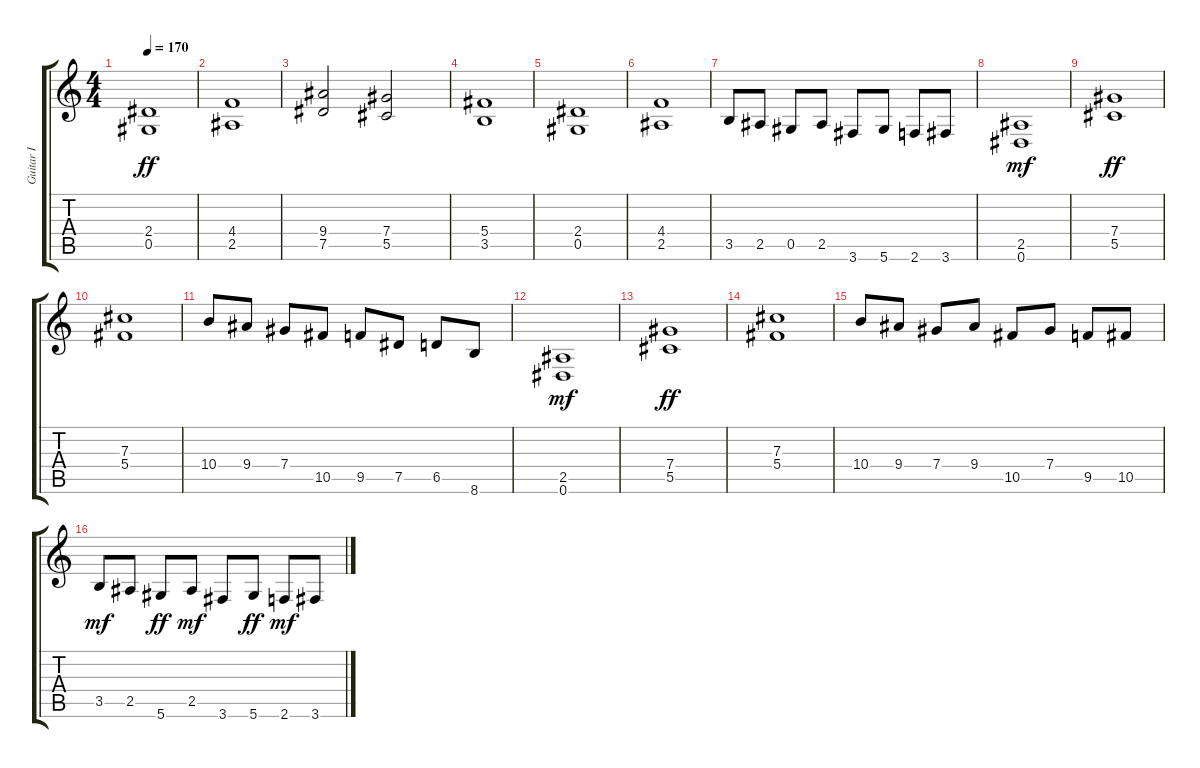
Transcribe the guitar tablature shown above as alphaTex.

\track ("Guitar I" "Guitar I") {instrument distortionguitar}
\staff {score tabs}
\tuning (Eb4 Bb3 Gb3 Db3 Ab2 Eb2) {hide}
\ts (4 4)
\tempo 170
\clef g2
\ks c
(2.4 0.5).1{dy ff} |
(4.4 2.5).1 |
(9.4 7.5).2 (7.4 5.5).2 |
(5.4 3.5).1 |
(2.4 0.5).1 |
(4.4 2.5).1 |
3.5.8 2.5.8 0.5.8 2.5.8 3.6.8 5.6.8 2.6.8 3.6.8 |
(2.5 0.6).1{dy mf} |
(7.4 5.5).1{dy ff} |
(7.3 5.4).1 |
10.4.8 9.4.8 7.4.8 10.5.8 9.5.8 7.5.8 6.5.8 8.6.8 |
(2.5 0.6).1{dy mf} |
(7.4 5.5).1{dy ff} |
(7.3 5.4).1 |
10.4.8 9.4.8 7.4.8 9.4.8 10.5.8 7.4.8 9.5.8 10.5.8 |
3.5.8{dy mf} 2.5.8 5.6.8{dy ff} 2.5.8{dy mf} 3.6.8 5.6.8{dy ff} 2.6.8{dy mf} 3.6.8
